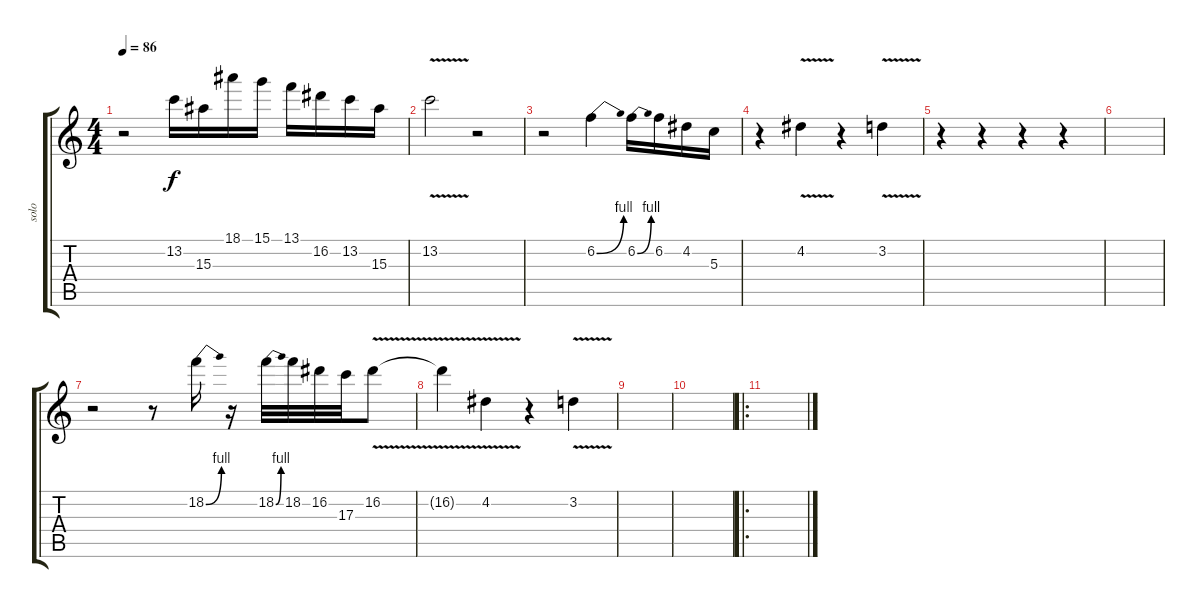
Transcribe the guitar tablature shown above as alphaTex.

\track ("solo" "solo") {instrument distortionguitar}
\staff {score tabs}
\tuning (E4 B3 G3 D3 A2 E2) {hide}
\ts (4 4)
\tempo 86
\clef g2
\ks c
r.2{dy f} 13.2.16 15.3.16 18.1.16 15.1.16 13.1.16 16.2.16 13.2.16 15.3.16 |
13.2{v}.2 r.2 |
r.2 6.2{be (bend 0 0 60 4)}.4 6.2{be (bend 0 0 60 4)}.16 6.2.16 4.2.16 5.3.16 |
r.4 4.2{v}.4 r.4 3.2{v}.4 |
r.4 r.4 r.4 r.4 |
|
r.2 r.8 18.2{be (bend 0 0 60 4)}.16 r.16 18.2{be (bend 0 0 60 4)}.32 18.2.32 16.2.32 17.3.32 16.2{v}.8 |
16.2{v t}.4 4.2{v}.4 r.4 3.2{v}.4 |
|
|
\ro
